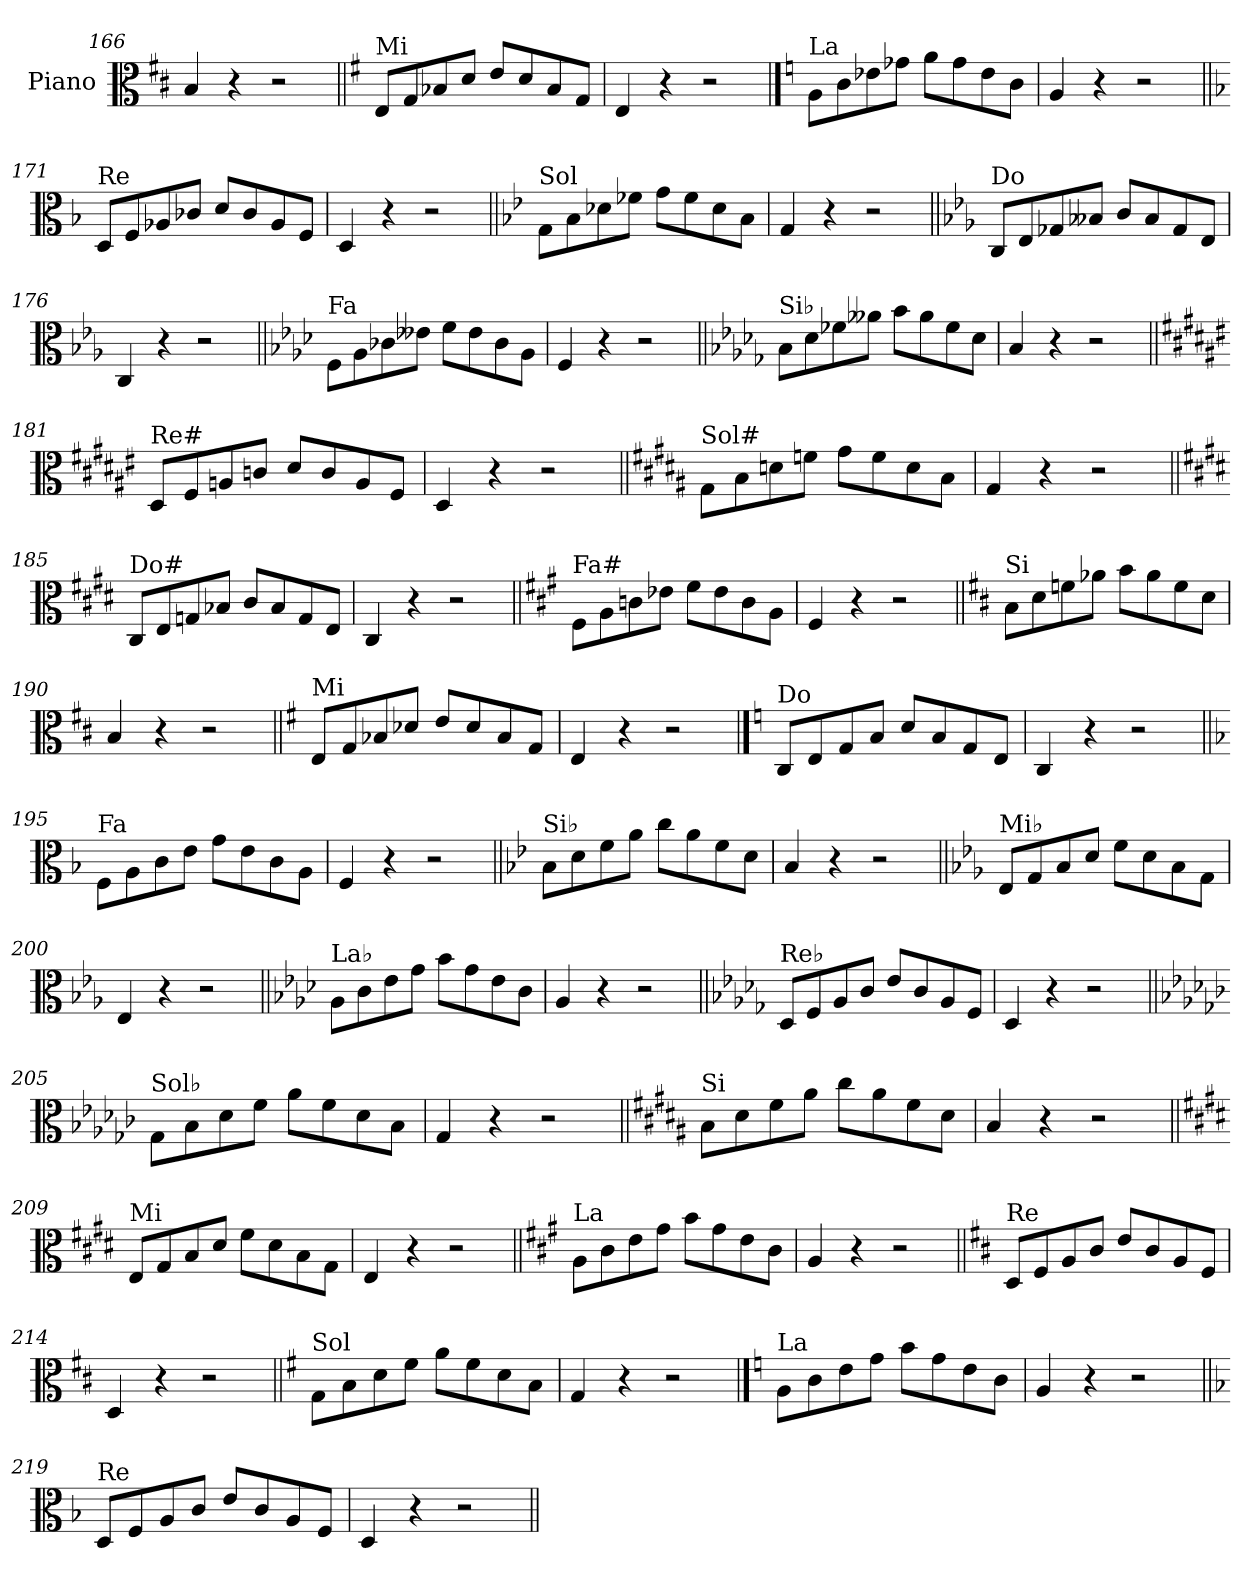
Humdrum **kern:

**kern
*part1
*staff1
*I"Piano
*I'Pno.
*clefC3
*k[f#c#]
=166
4B/
4r
2r
=167||
*k[f#]
!LO:TX:a:t=Mi
8E/L
8G/
8B-X/
8d/J
8e/L
8d/
8B-/
8G/J
=168
4E/
4r
2r
!!LO:LB:g=z
==169
*k[]
!LO:TX:a:t=La
8A\L
8c\
8e-X\
8g-X\J
8a\L
8g-\
8e-\
8c\J
=170
4A/
4r
2r
=171||
*k[b-]
!LO:TX:a:t=Re
8D/L
8F/
8A-X/
8c-X/J
8d/L
8c-/
8A-/
8F/J
=172
4D/
4r
2r
=173||
*k[b-e-]
!LO:TX:a:t=Sol
8G\L
8B-\
8d-X\
8f-X\J
8g\L
8f-\
8d-\
8B-\J
=174
4G/
4r
2r
!!LO:LB:g=z
=175||
*k[b-e-a-]
!LO:TX:a:t=Do
8C/L
8E-/
8G-X/
8B--X/J
8c/L
8B--/
8G-/
8E-/J
=176
4C/
4r
2r
=177||
*k[b-e-a-d-]
!LO:TX:a:t=Fa
8F\L
8A-\
8c-X\
8e--X\J
8f\L
8e--\
8c-\
8A-\J
=178
4F/
4r
2r
=179||
*k[b-e-a-d-g-]
!LO:TX:a:t=Si♭
8B-\L
8d-\
8f-X\
8a--X\J
8b-\L
8a--\
8f-\
8d-\J
=180
4B-/
4r
2r
!!LO:LB:g=z
=181||
*k[f#c#g#d#a#e#]
!LO:TX:a:t=Re#
8D#/L
8F#/
8An/
8cn/J
8d#/L
8c/
8A/
8F#/J
=182
4D#/
4r
2r
=183||
*k[f#c#g#d#a#]
!LO:TX:a:t=Sol#
8G#\L
8B\
8dn\
8fn\J
8g#\L
8f\
8d\
8B\J
=184
4G#/
4r
2r
=185||
*k[f#c#g#d#]
!LO:TX:a:t=Do#
8C#/L
8E/
8Gn/
8B-X/J
8c#/L
8B-/
8G/
8E/J
=186
4C#/
4r
2r
!!LO:LB:g=z
=187||
*k[f#c#g#]
!LO:TX:a:t=Fa#
8F#\L
8A\
8cn\
8e-X\J
8f#\L
8e-\
8c\
8A\J
=188
4F#/
4r
2r
=189||
*k[f#c#]
!LO:TX:a:t=Si
8B\L
8d\
8fn\
8a-X\J
8b\L
8a-\
8f\
8d\J
=190
4B/
4r
2r
=191||
*k[f#]
!LO:TX:a:t=Mi
8E/L
8G/
8B-X/
8d-X/J
8e/L
8d-/
8B-/
8G/J
=192
4E/
4r
2r
!!LO:PB:g=z
==193
*k[]
!LO:TX:a:t=Do
8C/L
8E/
8G/
8B/J
8d/L
8B/
8G/
8E/J
=194
4C/
4r
2r
=195||
*k[b-]
!LO:TX:a:t=Fa
8F\L
8A\
8c\
8e\J
8g\L
8e\
8c\
8A\J
=196
4F/
4r
2r
=197||
*k[b-e-]
!LO:TX:a:t=Si♭
8B-\L
8d\
8f\
8a\J
8cc\L
8a\
8f\
8d\J
=198
4B-/
4r
2r
!!LO:LB:g=z
=199||
*k[b-e-a-]
!LO:TX:a:t=Mi♭
8E-/L
8G/
8B-/
8d/J
8f\L
8d\
8B-\
8G\J
=200
4E-/
4r
2r
=201||
*k[b-e-a-d-]
!LO:TX:a:t=La♭
8A-\L
8c\
8e-\
8g\J
8b-\L
8g\
8e-\
8c\J
=202
4A-/
4r
2r
=203||
*k[b-e-a-d-g-]
!LO:TX:a:t=Re♭
8D-/L
8F/
8A-/
8c/J
8e-/L
8c/
8A-/
8F/J
=204
4D-/
4r
2r
!!LO:LB:g=z
=205||
*k[b-e-a-d-g-c-]
!LO:TX:a:t=Sol♭
8G-\L
8B-\
8d-\
8f\J
8a-\L
8f\
8d-\
8B-\J
=206
4G-/
4r
2r
=207||
*k[f#c#g#d#a#]
!LO:TX:a:t=Si
8B\L
8d#\
8f#\
8a#\J
8cc#\L
8a#\
8f#\
8d#\J
=208
4B/
4r
2r
=209||
*k[f#c#g#d#]
!LO:TX:a:t=Mi
8E/L
8G#/
8B/
8d#/J
8f#\L
8d#\
8B\
8G#\J
=210
4E/
4r
2r
!!LO:LB:g=z
=211||
*k[f#c#g#]
!LO:TX:a:t=La
8A\L
8c#\
8e\
8g#\J
8b\L
8g#\
8e\
8c#\J
=212
4A/
4r
2r
=213||
*k[f#c#]
!LO:TX:a:t=Re
8D/L
8F#/
8A/
8c#/J
8e/L
8c#/
8A/
8F#/J
=214
4D/
4r
2r
=215||
*k[f#]
!LO:TX:a:t=Sol
8G\L
8B\
8d\
8f#\J
8a\L
8f#\
8d\
8B\J
=216
4G/
4r
2r
!!LO:LB:g=z
==217
*k[]
!LO:TX:a:t=La
8A\L
8c\
8e\
8g\J
8b\L
8g\
8e\
8c\J
=218
4A/
4r
2r
=219||
*k[b-]
!LO:TX:a:t=Re
8D/L
8F/
8A/
8c/J
8e/L
8c/
8A/
8F/J
=220
4D/
4r
2r
=||
*-
